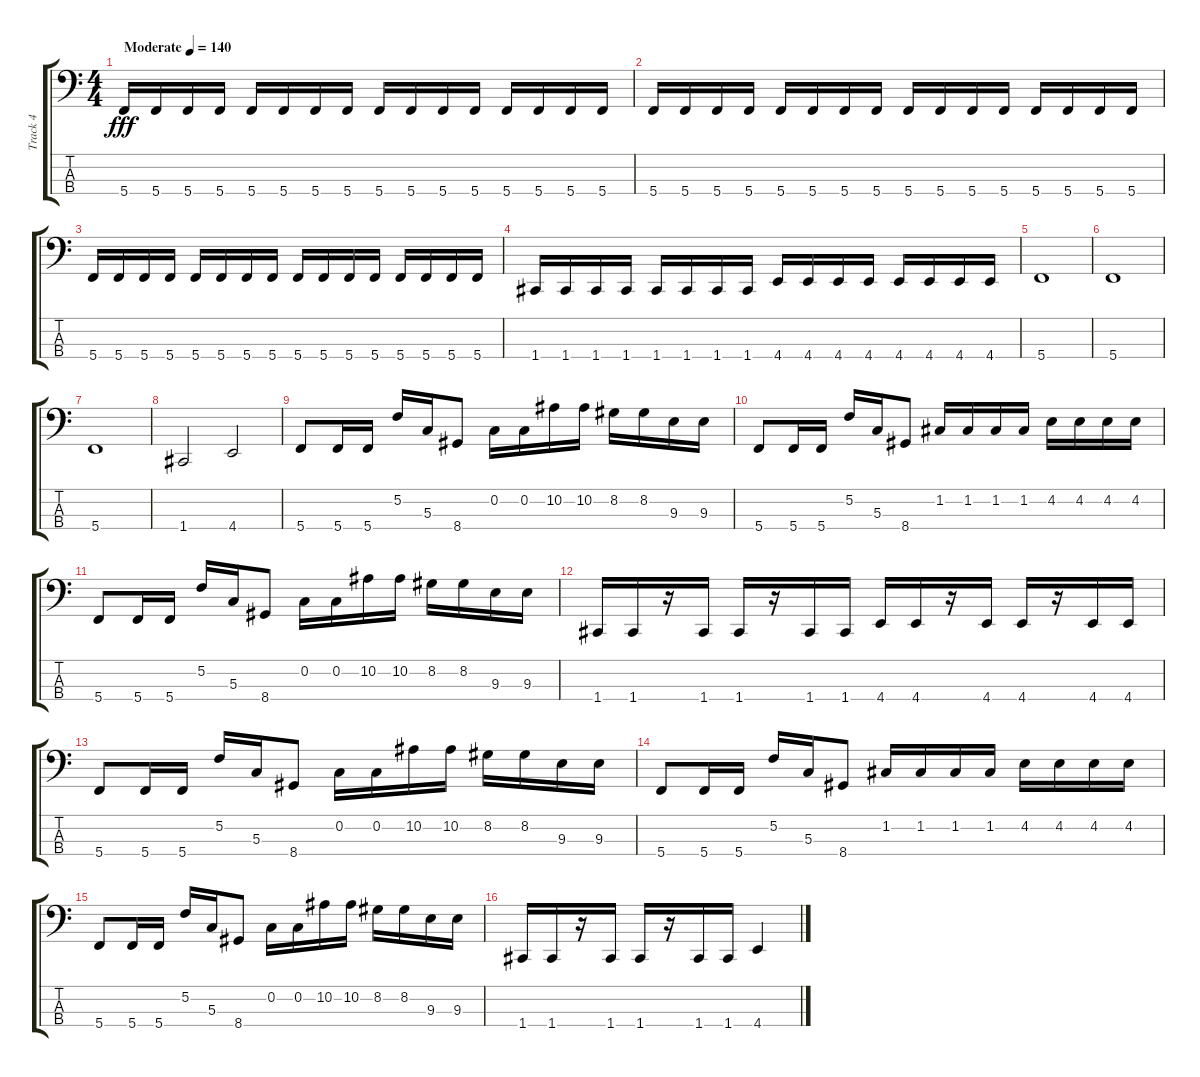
\track ("Track 4" "Track 4") {instrument electricbasspick}
\staff {score tabs}
\tuning (G2 C2 G1 C1) {hide}
\ts (4 4)
\tempo (140 "Moderate")
\clef f4
\ks c
5.4.16{dy fff instrument electricbasspick} 5.4.16 5.4.16 5.4.16 5.4.16 5.4.16 5.4.16 5.4.16 5.4.16 5.4.16 5.4.16 5.4.16 5.4.16 5.4.16 5.4.16 5.4.16 |
5.4.16 5.4.16 5.4.16 5.4.16 5.4.16 5.4.16 5.4.16 5.4.16 5.4.16 5.4.16 5.4.16 5.4.16 5.4.16 5.4.16 5.4.16 5.4.16 |
5.4.16 5.4.16 5.4.16 5.4.16 5.4.16 5.4.16 5.4.16 5.4.16 5.4.16 5.4.16 5.4.16 5.4.16 5.4.16 5.4.16 5.4.16 5.4.16 |
1.4.16 1.4.16 1.4.16 1.4.16 1.4.16 1.4.16 1.4.16 1.4.16 4.4.16 4.4.16 4.4.16 4.4.16 4.4.16 4.4.16 4.4.16 4.4.16 |
5.4.1 |
5.4.1 |
5.4.1 |
1.4.2 4.4.2 |
5.4.8 5.4.16 5.4.16 5.2.16 5.3.16 8.4.8 0.2.16 0.2.16 10.2.16 10.2.16 8.2.16 8.2.16 9.3.16 9.3.16 |
5.4.8 5.4.16 5.4.16 5.2.16 5.3.16 8.4.8 1.2.16 1.2.16 1.2.16 1.2.16 4.2.16 4.2.16 4.2.16 4.2.16 |
5.4.8 5.4.16 5.4.16 5.2.16 5.3.16 8.4.8 0.2.16 0.2.16 10.2.16 10.2.16 8.2.16 8.2.16 9.3.16 9.3.16 |
1.4.16 1.4.16 r.16 1.4.16 1.4.16 r.16 1.4.16 1.4.16 4.4.16 4.4.16 r.16 4.4.16 4.4.16 r.16 4.4.16 4.4.16 |
5.4.8 5.4.16 5.4.16 5.2.16 5.3.16 8.4.8 0.2.16 0.2.16 10.2.16 10.2.16 8.2.16 8.2.16 9.3.16 9.3.16 |
5.4.8 5.4.16 5.4.16 5.2.16 5.3.16 8.4.8 1.2.16 1.2.16 1.2.16 1.2.16 4.2.16 4.2.16 4.2.16 4.2.16 |
5.4.8 5.4.16 5.4.16 5.2.16 5.3.16 8.4.8 0.2.16 0.2.16 10.2.16 10.2.16 8.2.16 8.2.16 9.3.16 9.3.16 |
1.4.16 1.4.16 r.16 1.4.16 1.4.16 r.16 1.4.16 1.4.16 4.4.4
